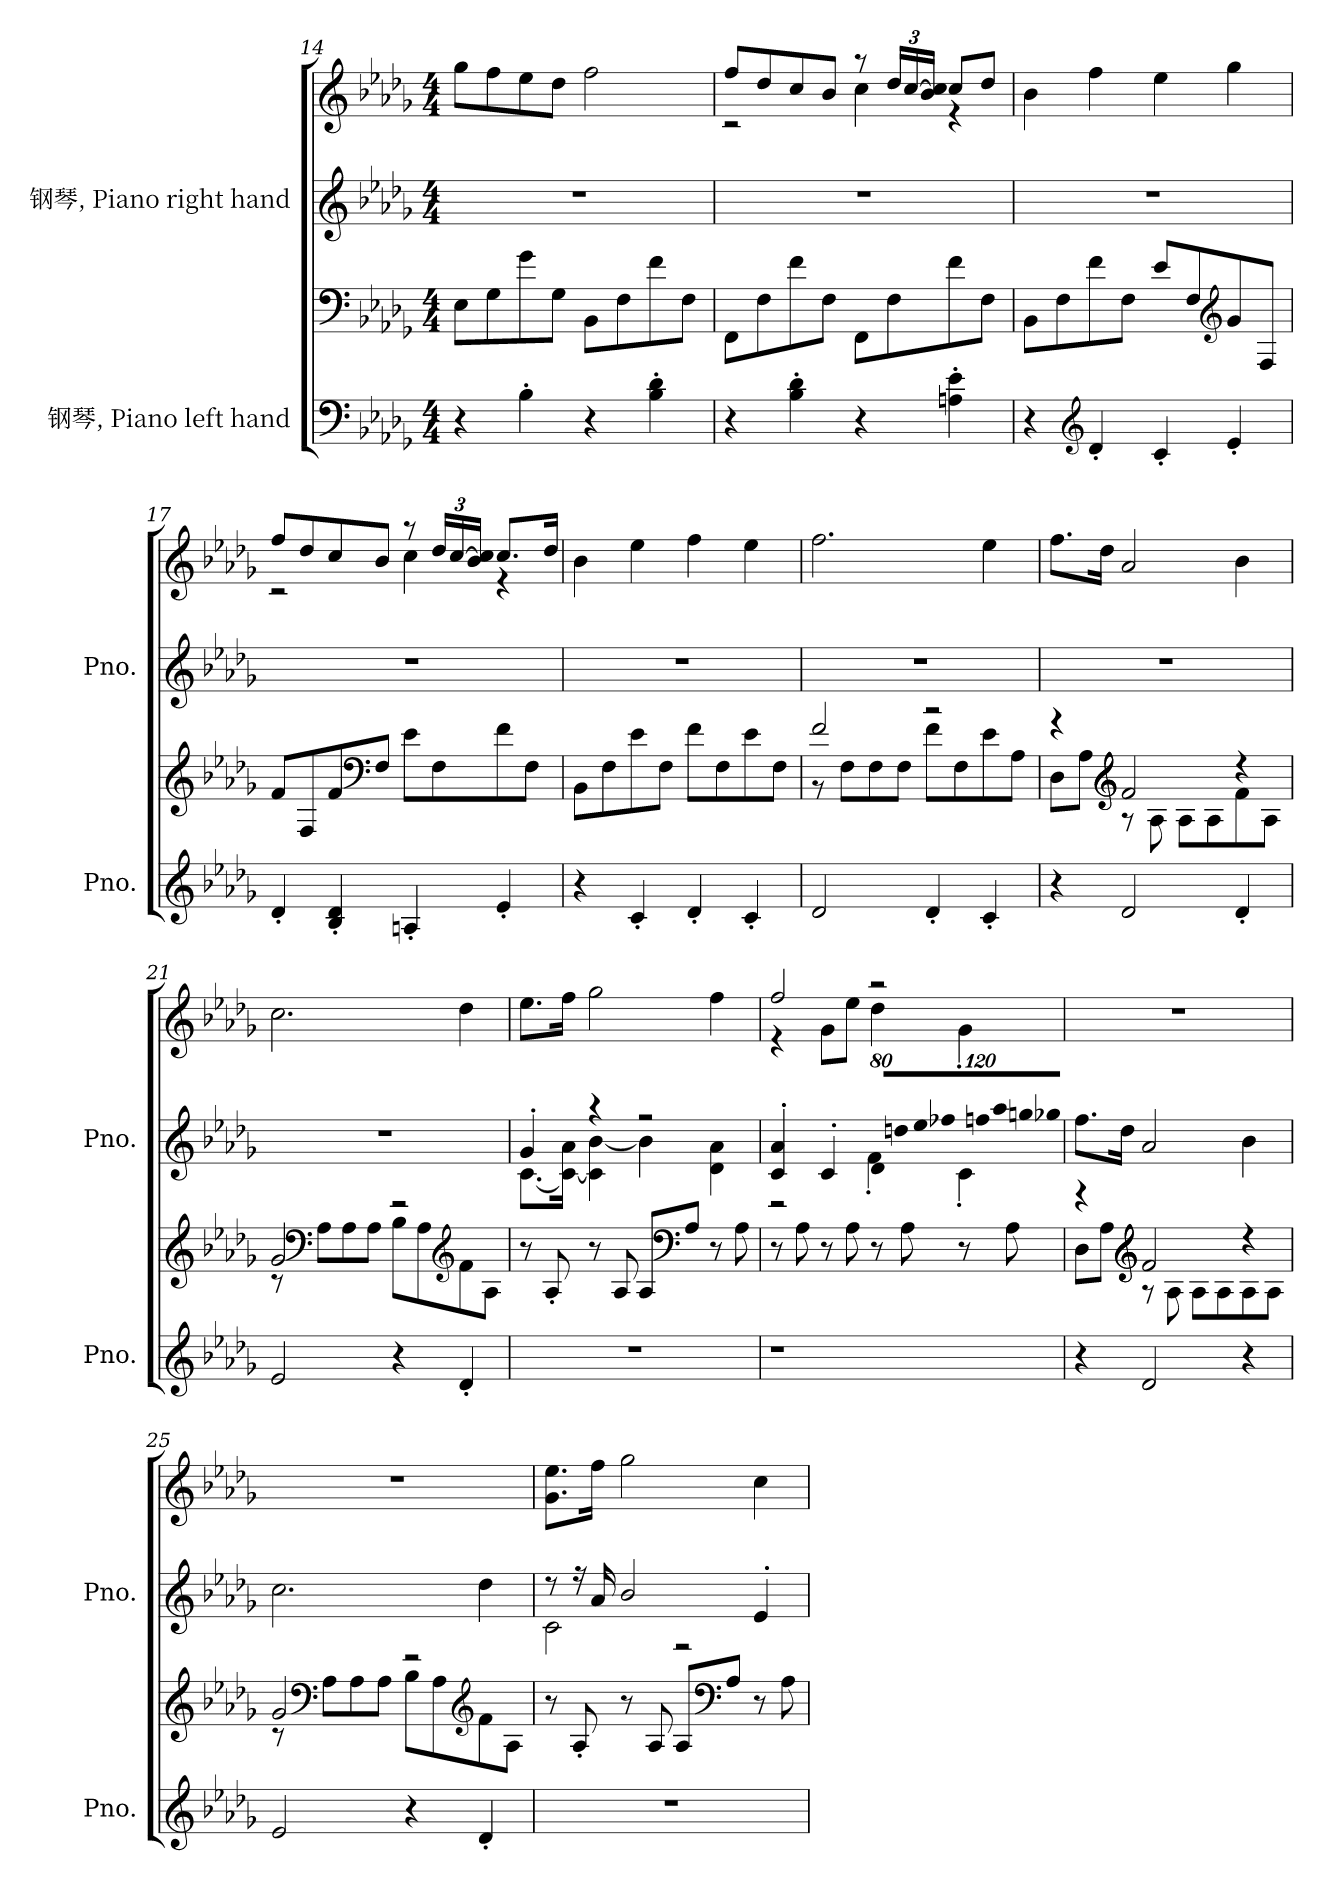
**kern	**kern	**kern	**kern
*part2	*part2	*part1	*part1
*staff4	*staff3	*staff2	*staff1
*I"钢琴, Piano left hand	*	*I"钢琴, Piano right hand	*
*I'Pno.	*	*I'Pno.	*
*clefF4	*clefF4	*clefG2	*clefG2
*k[b-e-a-d-g-]	*k[b-e-a-d-g-]	*k[b-e-a-d-g-]	*k[b-e-a-d-g-]
*M4/4	*M4/4	*M4/4	*M4/4
=14	=14	=14	=14
4r	8E-\L	1r	8gg-\L
.	8G-\	.	8ff\
4B-'\	8g-\	.	8ee-\
.	8G-\J	.	8dd-\J
4r	8BB-\L	.	2ff\
.	8F\	.	.
4B-\' 4d-\'	8f\	.	.
.	8F\J	.	.
!!LO:LB:g=z
=15	=15	=15	=15
*	*	*	*^
4r	8FF\L	1r	8ff/L	2r
.	8F\	.	8dd-/	.
4B-\' 4d-\'	8f\	.	8cc/	.
.	8F\J	.	8b-/J	.
4r	8FF\L	.	8r	4cc\
*	*	*	*Xbrackettup	*
*	*	*	*MM82	*
.	8F\	.	24dd-/LL	.
*	*	*	*MM83	*
.	.	.	[24cc/	.
.	.	.	24b-/ 24cc/]JJ	.
4An\' 4e-\'	8f\	.	8cc/L	4r
.	8F\J	.	8dd-/J	.
*	*	*	*v	*v
=16	=16	=16	=16
*	*	*	*MM90
4r	8BB-\L	1r	4b-\
.	8F\	.	.
*clefG2	*	*	*
4d-'/	8f\	.	4ff\
.	8F\J	.	.
4c'/	8e-/L	.	4ee-\
.	8F/	.	.
*	*clefG2	*	*
4e-'/	8g-/	.	4gg-\
.	8F/J	.	.
=17	=17	=17	=17
*	*	*	*^
4d-'/	8f/L	1r	8ff/L	2r
.	8F/	.	8dd-/	.
4B-/' 4d-/'	8f/	.	8cc/	.
*	*clefF4	*	*	*
.	8F/J	.	8b-/J	.
4An'/	8e-\L	.	8r	4cc\
.	8F\	.	24dd-/LL	.
.	.	.	[24cc/	.
*	*	*	*MM82	*
.	.	.	24b-/ 24cc/]JJ	.
4e-'/	8f\	.	8.cc/L	4r
.	8F\J	.	.	.
*	*	*	*MM84	*
.	.	.	16dd-/Jk	.
*	*	*	*v	*v
!!LO:PB:g=z
=18	=18	=18	=18
*	*	*	*MM88
4r	8BB-\L	1r	4b-\
.	8F\	.	.
4c'/	8e-\	.	4ee-\
.	8F\J	.	.
4d-'/	8f\L	.	4ff\
.	8F\	.	.
4c'/	8e-\	.	4ee-\
.	8F\J	.	.
=19	=19	=19	=19
*	*^	*	*
2d-/	2f/	8r	1r	2.ff\
.	.	8F\L	.	.
.	.	8F\	.	.
.	.	8F\J	.	.
4d-'/	2r	8f\L	.	.
.	.	8F\	.	.
*	*	*	*	*MM84
4c'/	.	8e-\	.	4ee-\
.	.	8A-\J	.	.
=20	=20	=20	=20	=20
*	*	*	*	*MM82
4r	4r	8D-\L	1r	8.ff\L
.	.	8A-\J	.	.
.	.	.	.	16dd-\Jk
*	*clefG2	*	*	*
*	*	*	*	*MM95
2d-/	2f/	8r	.	2a-/
.	.	8A-\	.	.
.	.	8A-\L	.	.
.	.	8A-\	.	.
*	*	*	*	*MM89
4d-'/	4r	8f\	.	4b-\
.	.	8A-\J	.	.
=21	=21	=21	=21	=21
*	*	*	*	*MM86
2e-/	2g-/	8r	1r	2.cc\
*	*clefF4	*	*	*
.	.	8A-\L	.	.
.	.	8A-\	.	.
.	.	8A-\J	.	.
4r	2r	8B-\L	.	.
.	.	8A-\	.	.
*	*clefG2	*	*	*
4d-'/	.	8f\	.	4dd-\
.	.	8A-\J	.	.
*	*v	*v	*	*
!!LO:LB:g=z
=22	=22	=22	=22
*	*	*^	*
1r	8r	4g-'/	[8.c\L	8.ee-\L
.	8A-'/	.	.	.
.	.	.	16c\_ 16a-\Jk	16ff\Jk
.	8r	4r	4c\] [4b-\	2gg-\
.	8A-/	.	.	.
.	8A-/L	2r	4b-\]	.
*	*clefF4	*	*	*
.	8A-/J	.	.	.
.	8r	.	4d-\ 4a-\	4ff\
.	8A-\	.	.	.
=23	=23	=23	=23	=23
*	*	*	*	*^
1r	8r	4c/' 4a-/'	2r	2ff/	4r
.	8A-\	.	.	.	.
.	8r	4c'/	.	.	8g-\L
.	8A-\	.	.	.	8ee-\J
*	*	*Xbrackettup	*	*	*
!	!	!LO:N:vis=8	!	!	!
.	8r	640%71d-/L	4f'\	2r	4dd-\
!	!	!LO:N:vis=16	!	!	!
.	.	1920%107ddn/L	.	.	.
.	8A-\	.	.	.	.
!	!	!LO:N:vis=16	!	!	!
.	.	1920%107ee-/	.	.	.
!	!	!LO:N:vis=16	!	!	!
.	.	1920%107ff-X/	.	.	.
.	8r	.	4c'\	.	4g-'\
!	!	!LO:N:vis=16	!	!	!
.	.	1920%107ffn/	.	.	.
!	!	!LO:N:vis=16	!	!	!
.	.	1920%107aa-/	.	.	.
.	8A-\	.	.	.	.
!	!	!LO:N:vis=16	!	!	!
.	.	1920%107ggn/	.	.	.
!	!	!LO:N:vis=16	!	!	!
.	.	1920%107gg-X/JJ	.	.	.
960ryy	960ryy	.	960ryy	960ryy	960ryy
*	*	*v	*v	*	*
*	*	*	*v	*v
=24	=24	=24	=24
*	*	*	*MM93
*	*^	*	*
4r	4r	8D-\L	8.ff\L	1r
.	.	8A-\J	.	.
.	.	.	16dd-\Jk	.
*	*clefG2	*	*	*
2d-/	2f/	8r	2a-/	.
.	.	8A-\	.	.
.	.	8A-\L	.	.
.	.	8A-\	.	.
4r	4r	8A-\	4b-\	.
.	.	8A-\J	.	.
!!LO:LB:g=z
=25	=25	=25	=25	=25
2e-/	2g-/	8r	2.cc\	1r
*	*clefF4	*	*	*
.	.	8A-\L	.	.
.	.	8A-\	.	.
.	.	8A-\J	.	.
4r	2r	8B-\L	.	.
.	.	8A-\	.	.
*	*clefG2	*	*	*
4d-'/	.	8f\	4dd-\	.
.	.	8A-\J	.	.
*	*v	*v	*	*
=26	=26	=26	=26
*	*	*^	*
1r	8r	8r	2c\	8.g-\ 8.ee-\L
.	8A-'/	16r	.	.
.	.	16a-/	.	16ff\Jk
.	8r	2b-/	.	2gg-\
.	8A-/	.	.	.
.	8A-/L	.	2r	.
*	*clefF4	*	*	*
.	8A-/J	.	.	.
.	8r	4e-'/	.	4cc\
.	8A-\	.	.	.
*	*	*v	*v	*
=	=	=	=
*-	*-	*-	*-
